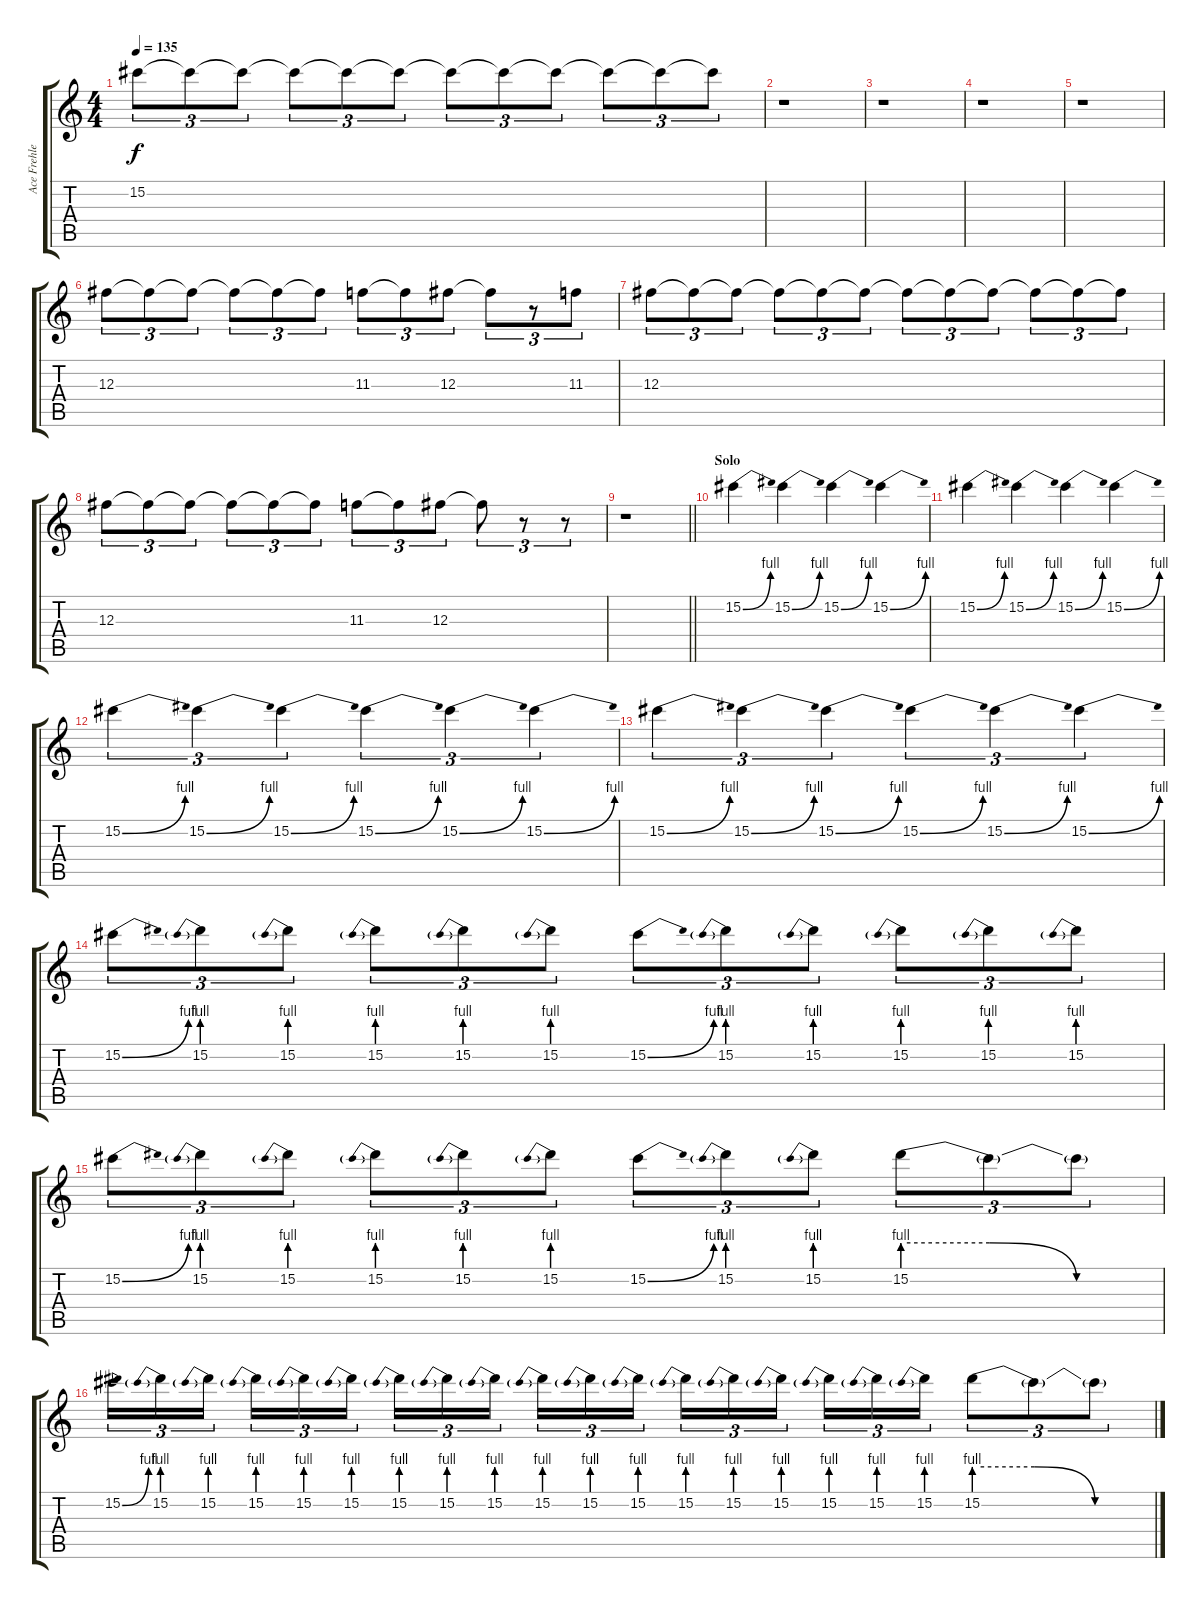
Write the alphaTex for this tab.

\track ("Ace Frehley" "Ace Frehle") {instrument distortionguitar}
\staff {score tabs}
\tuning (Eb4 Bb3 Gb3 Db3 Ab2 Eb2) {hide}
\ts (4 4)
\tempo 135
\clef g2
\ks c
15.2{t}.8{tu (3 2) dy f} 15.2{t}.8{tu (3 2)} 15.2{t}.8{tu (3 2)} 15.2{t}.8{tu (3 2)} 15.2{t}.8{tu (3 2)} 15.2{t}.8{tu (3 2)} 15.2{t}.8{tu (3 2)} 15.2{t}.8{tu (3 2)} 15.2{t}.8{tu (3 2)} 15.2{t}.8{tu (3 2)} 15.2{t}.8{tu (3 2)} 15.2{t}.8{tu (3 2)} |
r.1 |
r.1 |
r.1 |
r.1 |
12.3.8{tu (3 2)} 12.3{t}.8{tu (3 2)} 12.3{t}.8{tu (3 2)} 12.3{t}.8{tu (3 2)} 12.3{t}.8{tu (3 2)} 12.3{t}.8{tu (3 2)} 11.3.8{tu (3 2)} 11.3{t}.8{tu (3 2)} 12.3.8{tu (3 2)} 12.3{t}.8{tu (3 2)} r.8{tu (3 2)} 11.3.8{tu (3 2)} |
12.3.8{tu (3 2)} 12.3{t}.8{tu (3 2)} 12.3{t}.8{tu (3 2)} 12.3{t}.8{tu (3 2)} 12.3{t}.8{tu (3 2)} 12.3{t}.8{tu (3 2)} 12.3{t}.8{tu (3 2)} 12.3{t}.8{tu (3 2)} 12.3{t}.8{tu (3 2)} 12.3{t}.8{tu (3 2)} 12.3{t}.8{tu (3 2)} 12.3{t}.8{tu (3 2)} |
12.3.8{tu (3 2)} 12.3{t}.8{tu (3 2)} 12.3{t}.8{tu (3 2)} 12.3{t}.8{tu (3 2)} 12.3{t}.8{tu (3 2)} 12.3{t}.8{tu (3 2)} 11.3.8{tu (3 2)} 11.3{t}.8{tu (3 2)} 12.3.8{tu (3 2)} 12.3{t}.8{tu (3 2)} r.8{tu (3 2)} r.8{tu (3 2)} |
\barLineRight lightlight
r.1 |
\section ("" "Solo")
15.2{be (bend 0 0 60 4)}.4 15.2{be (bend 0 0 60 4)}.4 15.2{be (bend 0 0 60 4)}.4 15.2{be (bend 0 0 60 4)}.4 |
15.2{be (bend 0 0 60 4)}.4 15.2{be (bend 0 0 60 4)}.4 15.2{be (bend 0 0 60 4)}.4 15.2{be (bend 0 0 60 4)}.4 |
15.2{be (bend 0 0 60 4)}.4{tu (3 2)} 15.2{be (bend 0 0 60 4)}.4{tu (3 2)} 15.2{be (bend 0 0 60 4)}.4{tu (3 2)} 15.2{be (bend 0 0 60 4)}.4{tu (3 2)} 15.2{be (bend 0 0 60 4)}.4{tu (3 2)} 15.2{be (bend 0 0 60 4)}.4{tu (3 2)} |
15.2{be (bend 0 0 60 4)}.4{tu (3 2)} 15.2{be (bend 0 0 60 4)}.4{tu (3 2)} 15.2{be (bend 0 0 60 4)}.4{tu (3 2)} 15.2{be (bend 0 0 60 4)}.4{tu (3 2)} 15.2{be (bend 0 0 60 4)}.4{tu (3 2)} 15.2{be (bend 0 0 60 4)}.4{tu (3 2)} |
15.2{be (bend 0 0 60 4)}.8{tu (3 2)} 15.2{be (prebend 0 4 60 4)}.8{tu (3 2)} 15.2{be (prebend 0 4 60 4)}.8{tu (3 2)} 15.2{be (prebend 0 4 60 4)}.8{tu (3 2)} 15.2{be (prebend 0 4 60 4)}.8{tu (3 2)} 15.2{be (prebend 0 4 60 4)}.8{tu (3 2)} 15.2{be (bend 0 0 60 4)}.8{tu (3 2)} 15.2{be (prebend 0 4 60 4)}.8{tu (3 2)} 15.2{be (prebend 0 4 60 4)}.8{tu (3 2)} 15.2{be (prebend 0 4 60 4)}.8{tu (3 2)} 15.2{be (prebend 0 4 60 4)}.8{tu (3 2)} 15.2{be (prebend 0 4 60 4)}.8{tu (3 2)} |
15.2{be (bend 0 0 60 4)}.8{tu (3 2)} 15.2{be (prebend 0 4 60 4)}.8{tu (3 2)} 15.2{be (prebend 0 4 60 4)}.8{tu (3 2)} 15.2{be (prebend 0 4 60 4)}.8{tu (3 2)} 15.2{be (prebend 0 4 60 4)}.8{tu (3 2)} 15.2{be (prebend 0 4 60 4)}.8{tu (3 2)} 15.2{be (bend 0 0 60 4)}.8{tu (3 2)} 15.2{be (prebend 0 4 60 4)}.8{tu (3 2)} 15.2{be (prebend 0 4 60 4)}.8{tu (3 2)} 15.2{be (custom 0 4 20 4 40 0 60 0)}.8{tu (3 2)} 15.2{t}.8{tu (3 2)} 15.2{t}.8{tu (3 2)} |
15.2{be (bend 0 0 60 4)}.16{tu (3 2)} 15.2{be (prebend 0 4 60 4)}.16{tu (3 2)} 15.2{be (prebend 0 4 60 4)}.16{tu (3 2) beam splitsecondary} 15.2{be (prebend 0 4 60 4)}.16{tu (3 2)} 15.2{be (prebend 0 4 60 4)}.16{tu (3 2)} 15.2{be (prebend 0 4 60 4)}.16{tu (3 2)} 15.2{be (prebend 0 4 60 4)}.16{tu (3 2)} 15.2{be (prebend 0 4 60 4)}.16{tu (3 2)} 15.2{be (prebend 0 4 60 4)}.16{tu (3 2) beam splitsecondary} 15.2{be (prebend 0 4 60 4)}.16{tu (3 2)} 15.2{be (prebend 0 4 60 4)}.16{tu (3 2)} 15.2{be (prebend 0 4 60 4)}.16{tu (3 2)} 15.2{be (prebend 0 4 60 4)}.16{tu (3 2)} 15.2{be (prebend 0 4 60 4)}.16{tu (3 2)} 15.2{be (prebend 0 4 60 4)}.16{tu (3 2) beam splitsecondary} 15.2{be (prebend 0 4 60 4)}.16{tu (3 2)} 15.2{be (prebend 0 4 60 4)}.16{tu (3 2)} 15.2{be (prebend 0 4 60 4)}.16{tu (3 2)} 15.2{be (custom 0 4 20 4 40 0 60 0)}.8{tu (3 2)} 15.2{t}.8{tu (3 2)} 15.2{t}.8{tu (3 2)}
